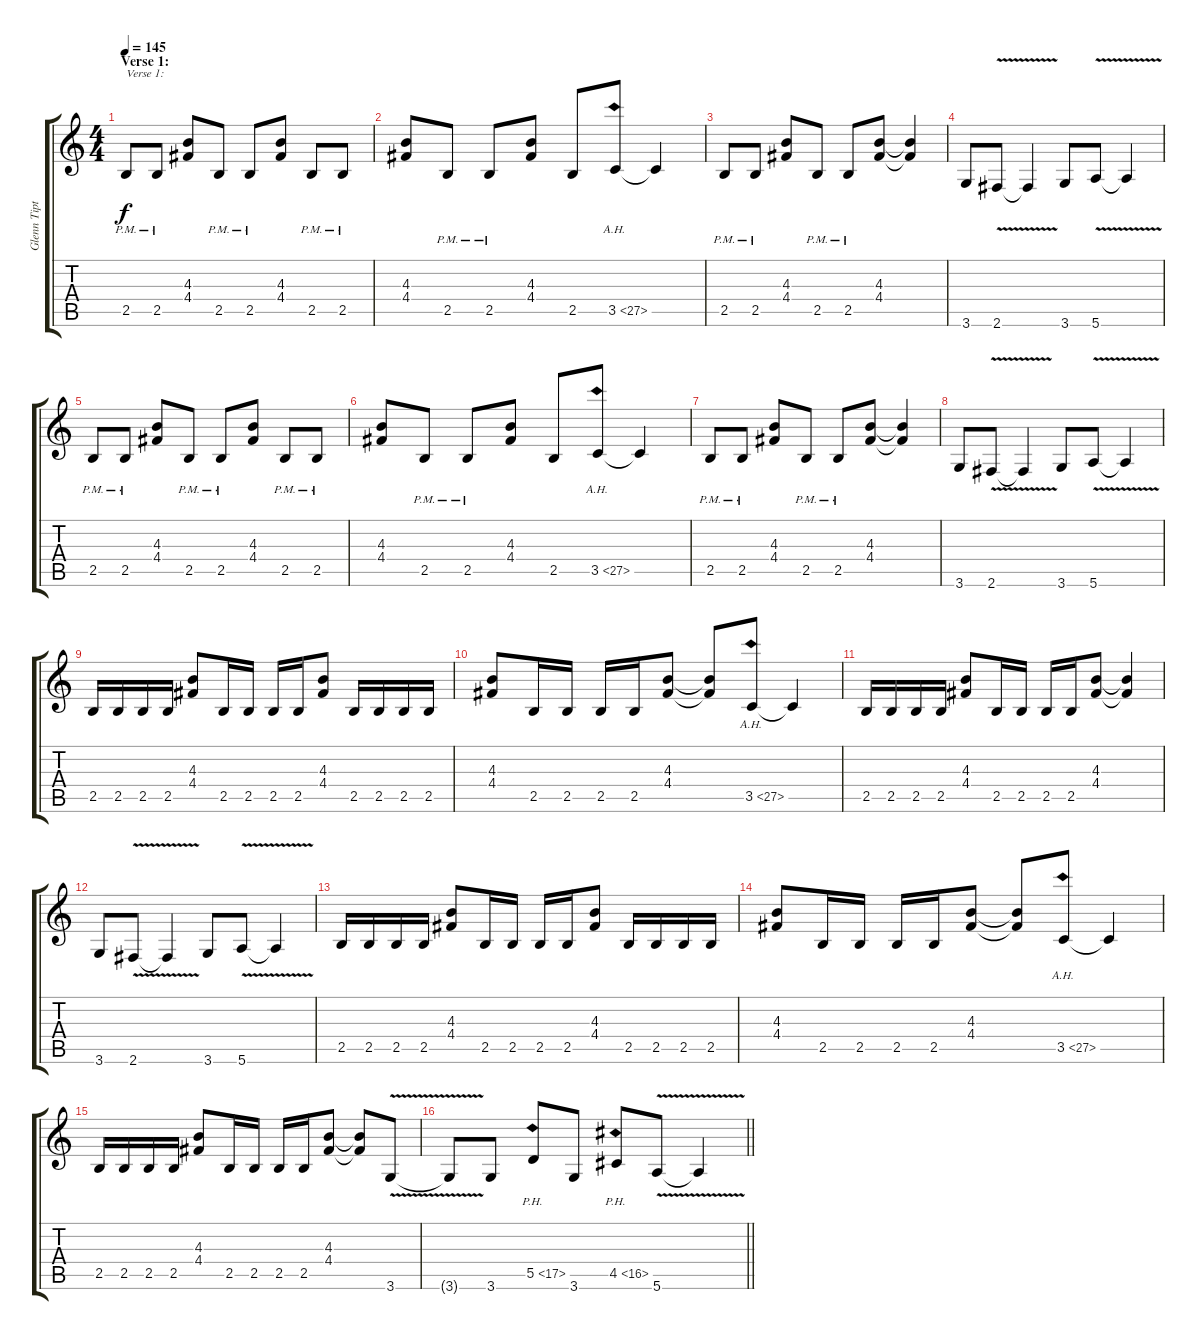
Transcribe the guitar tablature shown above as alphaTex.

\track ("Glenn Tipton" "Glenn Tipt") {instrument distortionguitar}
\staff {score tabs}
\tuning (E4 B3 G3 D3 A2 E2) {hide}
\ts (4 4)
\section ("" "Verse 1:")
\tempo 145
\clef g2
\ks c
2.5{pm}.8{txt "Verse 1:" dy f} 2.5{pm}.8 (4.3 4.4).8 2.5{pm}.8 2.5{pm}.8 (4.3 4.4).8 2.5{pm}.8 2.5{pm}.8 |
(4.3 4.4).8 2.5{pm}.8 2.5{pm}.8 (4.3 4.4).8 2.5.8 3.5{ah 24}.8 3.5{t}.4 |
2.5{pm}.8 2.5{pm}.8 (4.3 4.4).8 2.5{pm}.8 2.5{pm}.8 (4.3 4.4).8 (4.3{t} 4.4{t}).4 |
3.6.8 2.6{v}.8 2.6{t}.4 3.6.8 5.6{v}.8 5.6{t}.4 |
2.5{pm}.8 2.5{pm}.8 (4.3 4.4).8 2.5{pm}.8 2.5{pm}.8 (4.3 4.4).8 2.5{pm}.8 2.5{pm}.8 |
(4.3 4.4).8 2.5{pm}.8 2.5{pm}.8 (4.3 4.4).8 2.5.8 3.5{ah 24}.8 3.5{t}.4 |
2.5{pm}.8 2.5{pm}.8 (4.3 4.4).8 2.5{pm}.8 2.5{pm}.8 (4.3 4.4).8 (4.3{t} 4.4{t}).4 |
3.6.8 2.6{v}.8 2.6{t}.4 3.6.8 5.6{v}.8 5.6{t}.4 |
2.5.16 2.5.16 2.5.16 2.5.16 (4.3 4.4).8 2.5.16 2.5.16 2.5.16 2.5.16 (4.3 4.4).8 2.5.16 2.5.16 2.5.16 2.5.16 |
(4.3 4.4).8 2.5.16 2.5.16 2.5.16 2.5.16 (4.3 4.4).8 (4.3{t} 4.4{t}).8 3.5{ah 24}.8 3.5{t}.4 |
2.5.16 2.5.16 2.5.16 2.5.16 (4.3 4.4).8 2.5.16 2.5.16 2.5.16 2.5.16 (4.3 4.4).8 (4.3{t} 4.4{t}).4 |
3.6.8 2.6{v}.8 2.6{t}.4 3.6.8 5.6{v}.8 5.6{t}.4 |
2.5.16 2.5.16 2.5.16 2.5.16 (4.3 4.4).8 2.5.16 2.5.16 2.5.16 2.5.16 (4.3 4.4).8 2.5.16 2.5.16 2.5.16 2.5.16 |
(4.3 4.4).8 2.5.16 2.5.16 2.5.16 2.5.16 (4.3 4.4).8 (4.3{t} 4.4{t}).8 3.5{ah 24}.8 3.5{t}.4 |
2.5.16 2.5.16 2.5.16 2.5.16 (4.3 4.4).8 2.5.16 2.5.16 2.5.16 2.5.16 (4.3 4.4).8 (4.3{t} 4.4{t}).8 3.6{v}.8 |
\barLineRight lightlight
3.6{t}.8 3.6.8 5.5{ph 12}.8 3.6.8 4.5{ph 12}.8 5.6{v}.8 5.6{t}.4
